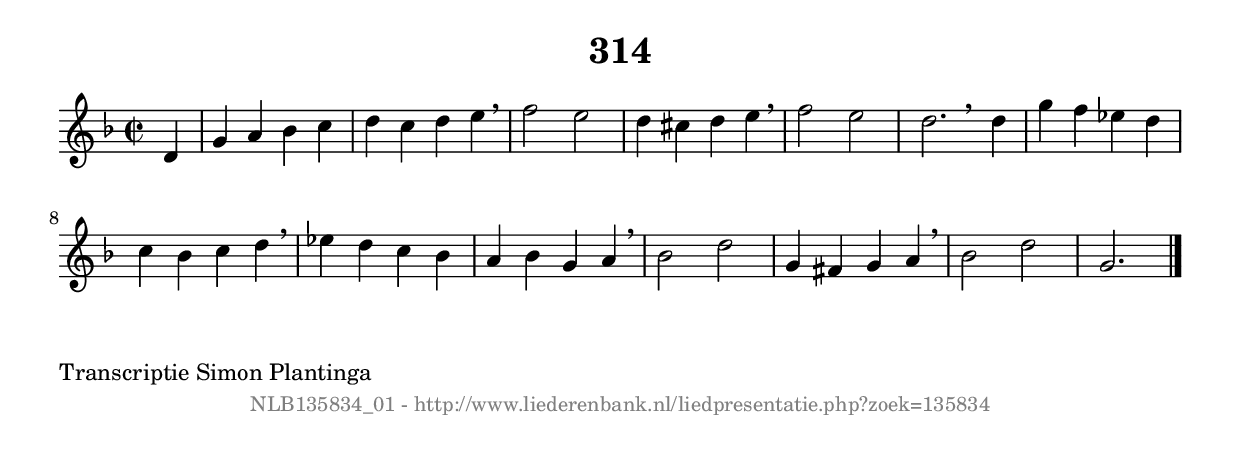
%
% produced by wce2krn 1.64 (7 June 2014)
%
\version"2.16"
#(append! paper-alist '(("long" . (cons (* 210 mm) (* 2000 mm)))))
#(set-default-paper-size "long")
sb = {\breathe}
mBreak = {\breathe }
bBreak = {\breathe }
x = {\once\override NoteHead #'style = #'cross }
gl=\glissando
itime={\override Staff.TimeSignature #'stencil = ##f }
ficta = {\once\set suggestAccidentals = ##t}
fine = {\once\override Score.RehearsalMark #'self-alignment-X = #1 \mark \markup {\italic{Fine}}}
dc = {\once\override Score.RehearsalMark #'self-alignment-X = #1 \mark \markup {\italic{D.C.}}}
dcf = {\once\override Score.RehearsalMark #'self-alignment-X = #1 \mark \markup {\italic{D.C. al Fine}}}
dcc = {\once\override Score.RehearsalMark #'self-alignment-X = #1 \mark \markup {\italic{D.C. al Coda}}}
ds = {\once\override Score.RehearsalMark #'self-alignment-X = #1 \mark \markup {\italic{D.S.}}}
dsf = {\once\override Score.RehearsalMark #'self-alignment-X = #1 \mark \markup {\italic{D.S. al Fine}}}
dsc = {\once\override Score.RehearsalMark #'self-alignment-X = #1 \mark \markup {\italic{D.S. al Coda}}}
pv = {\set Score.repeatCommands = #'((volta "1"))}
sv = {\set Score.repeatCommands = #'((volta "2"))}
tv = {\set Score.repeatCommands = #'((volta "3"))}
qv = {\set Score.repeatCommands = #'((volta "4"))}
xv = {\set Score.repeatCommands = #'((volta #f))}
\header{ tagline = ""
title = "314"
}
\score {{
\key g \dorian
\relative g'
{
\set melismaBusyProperties = #'()
\partial 32*8
\time 2/2
\tempo 4=120
\override Score.MetronomeMark #'transparent = ##t
\override Score.RehearsalMark #'break-visibility = #(vector #t #t #f)
d4 | g4 a4 bes4 c4 | d4 c4 d4 e4 \sb | f2 e2 | d4 cis4 d4 e4 \sb | f2 e2 | d2. \bar ":|:" \bBreak
d4 | g4 f4 ees4 d4 | c4 bes4 c4 d4 \sb | ees4 d4 c4 bes4 | a4 bes4 g4 a4 \sb | bes2 d2 | g,4 fis4 g4 a4 \sb | bes2 d2 | g,2. \bar "|."
 }}
 \midi { }
 \layout {
            indent = 0.0\cm
}
}
\markup { \wordwrap-string #" 
Transcriptie Simon Plantinga
"}
\markup { \vspace #0 } \markup { \with-color #grey \fill-line { \center-column { \smaller "NLB135834_01 - http://www.liederenbank.nl/liedpresentatie.php?zoek=135834" } } }
